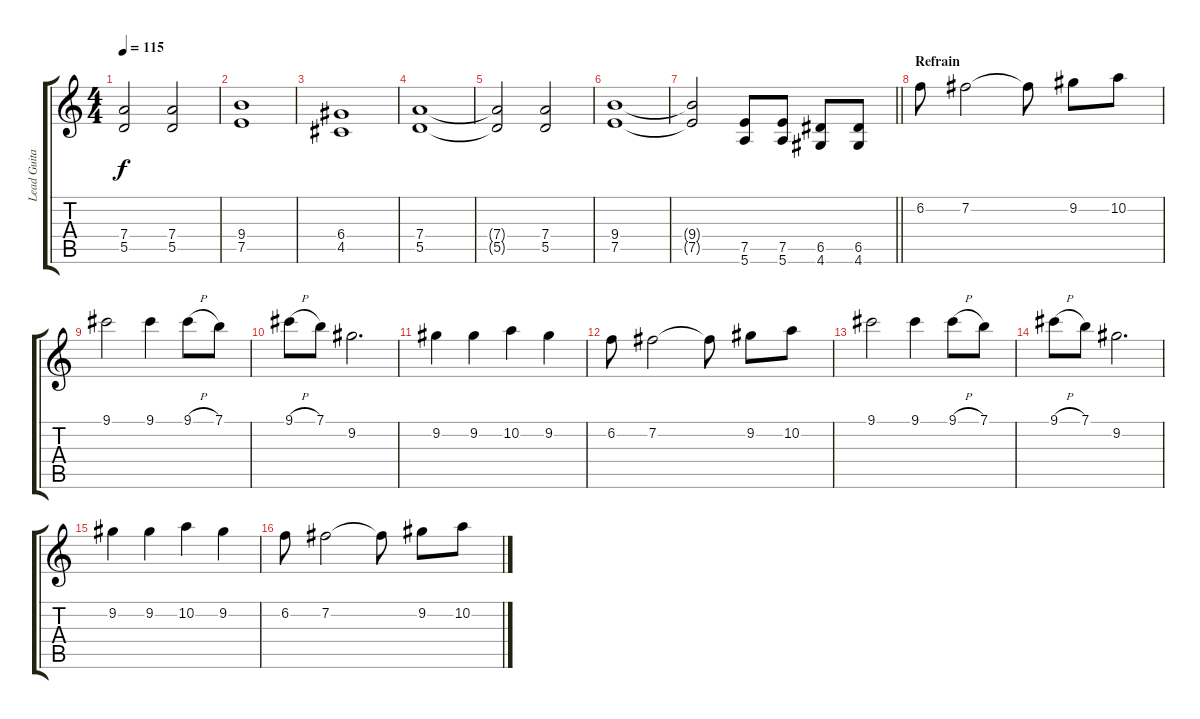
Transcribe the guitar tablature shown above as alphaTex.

\track ("Lead Guitar" "Lead Guita") {instrument distortionguitar}
\staff {score tabs}
\tuning (E4 B3 G3 D3 A2 E2) {hide}
\ts (4 4)
\tempo 115
\clef g2
\ks c
(7.4{t} 5.5{t}).2{dy f} (7.4 5.5).2 |
(9.4 7.5).1 |
(6.4 4.5).1 |
(7.4 5.5).1 |
(7.4{t} 5.5{t}).2 (7.4 5.5).2 |
(9.4 7.5).1 |
\barLineRight lightlight
(9.4{t} 7.5{t}).2 (7.5 5.6).8 (7.5 5.6).8 (6.5 4.6).8 (6.5 4.6).8 |
\section ("" "Refrain")
6.2.8 7.2.2 7.2{t}.8 9.2.8 10.2.8 |
9.1.2 9.1.4 9.1{h}.8 7.1.8 |
9.1{h}.8 7.1.8 9.2.2{d} |
9.2.4 9.2.4 10.2.4 9.2.4 |
6.2.8 7.2.2 7.2{t}.8 9.2.8 10.2.8 |
9.1.2 9.1.4 9.1{h}.8 7.1.8 |
9.1{h}.8 7.1.8 9.2.2{d} |
9.2.4 9.2.4 10.2.4 9.2.4 |
6.2.8 7.2.2 7.2{t}.8 9.2.8 10.2.8
